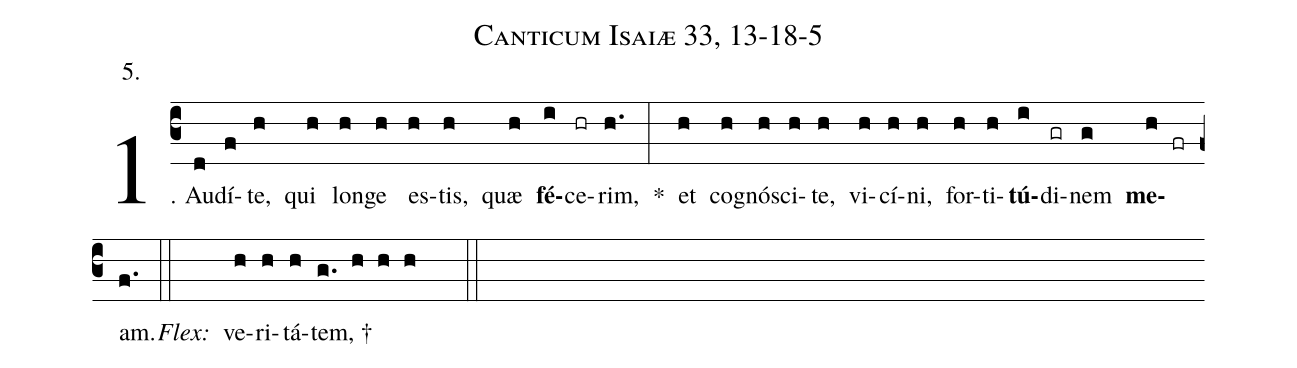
name: Canticum Isaiæ 33, 13-18-5;
annotation: 5.;
%%
(c3)1. Au(d)dí(f)te,(h) qui(h) lon(h)ge(h) es(h)tis,(h) quæ(h) <b>fé</b>(i)ce(hr)rim,(h.) *(:) et(h) co(h)gnó(h)sci(h)te,(h) vi(h)cí(h)ni,(h) for(h)ti(h)<b>tú</b>(i)di(gr)nem(g) <b>me</b>(h fr)am.(f.) (::)
<i>Flex:</i>()  ve(h)ri(h)tá(h)tem, †(g. h h h  ::)
